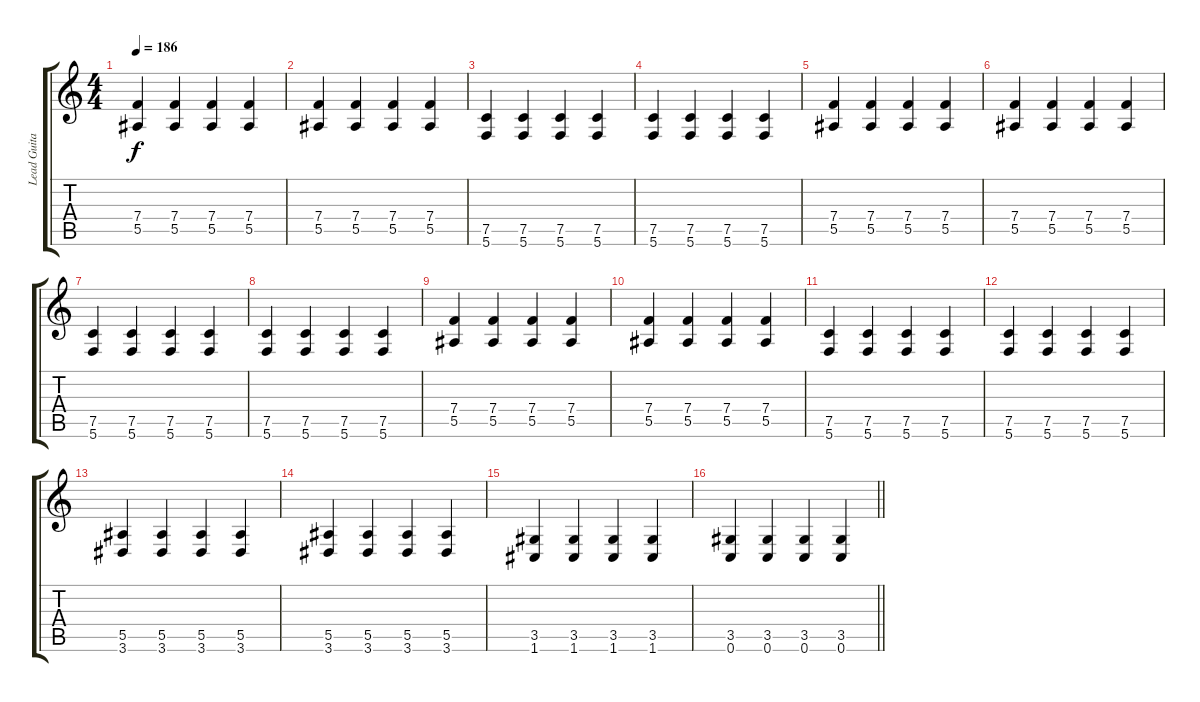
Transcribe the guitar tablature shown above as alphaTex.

\track ("Lead Guitar 1" "Lead Guita") {instrument distortionguitar}
\staff {score tabs}
\tuning (C4 G3 Eb3 Bb2 F2 C2) {hide}
\ts (4 4)
\section ("" "")
\tempo 186
\clef g2
\ks c
(7.4 5.5).4{dy f} (7.4 5.5).4 (7.4 5.5).4 (7.4 5.5).4 |
(7.4 5.5).4 (7.4 5.5).4 (7.4 5.5).4 (7.4 5.5).4 |
(7.5 5.6).4 (7.5 5.6).4 (7.5 5.6).4 (7.5 5.6).4 |
(7.5 5.6).4 (7.5 5.6).4 (7.5 5.6).4 (7.5 5.6).4 |
(7.4 5.5).4 (7.4 5.5).4 (7.4 5.5).4 (7.4 5.5).4 |
(7.4 5.5).4 (7.4 5.5).4 (7.4 5.5).4 (7.4 5.5).4 |
(7.5 5.6).4 (7.5 5.6).4 (7.5 5.6).4 (7.5 5.6).4 |
(7.5 5.6).4 (7.5 5.6).4 (7.5 5.6).4 (7.5 5.6).4 |
(7.4 5.5).4 (7.4 5.5).4 (7.4 5.5).4 (7.4 5.5).4 |
(7.4 5.5).4 (7.4 5.5).4 (7.4 5.5).4 (7.4 5.5).4 |
(7.5 5.6).4 (7.5 5.6).4 (7.5 5.6).4 (7.5 5.6).4 |
(7.5 5.6).4 (7.5 5.6).4 (7.5 5.6).4 (7.5 5.6).4 |
(5.5 3.6).4 (5.5 3.6).4 (5.5 3.6).4 (5.5 3.6).4 |
(5.5 3.6).4 (5.5 3.6).4 (5.5 3.6).4 (5.5 3.6).4 |
(3.5 1.6).4 (3.5 1.6).4 (3.5 1.6).4 (3.5 1.6).4 |
\barLineRight lightlight
(3.5 0.6).4 (3.5 0.6).4 (3.5 0.6).4 (3.5 0.6).4
